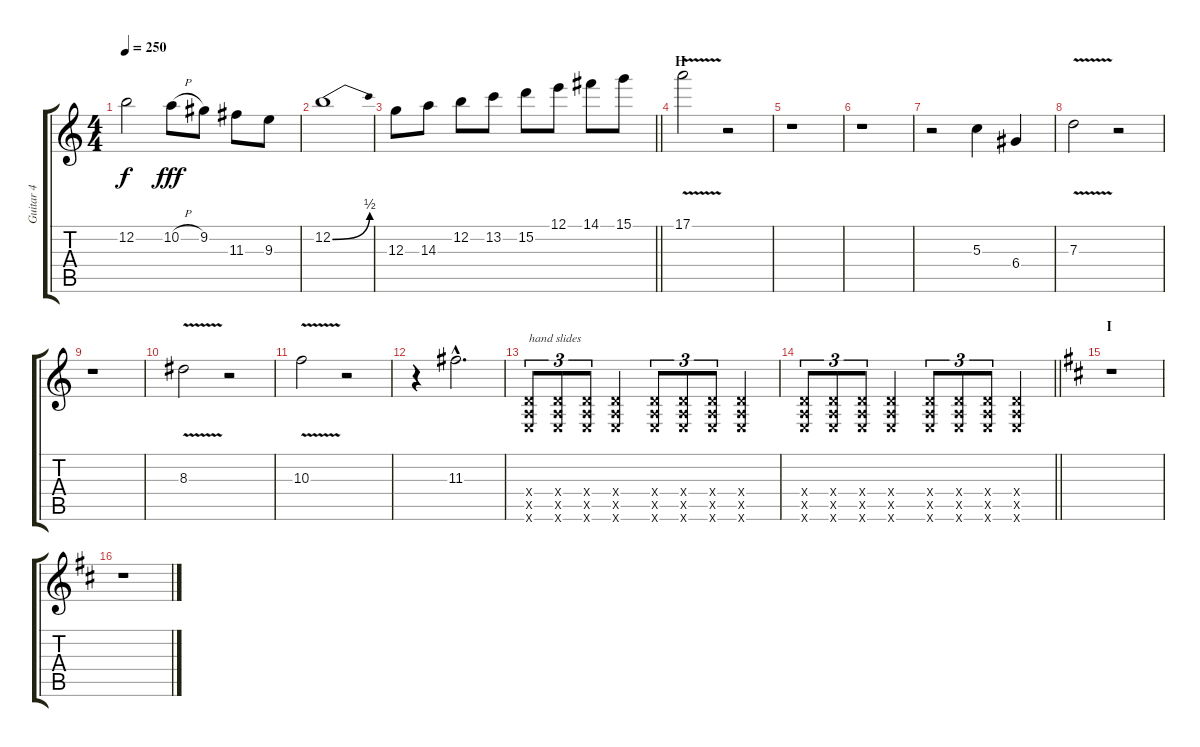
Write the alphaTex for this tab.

\track ("Guitar 4" "Guitar 4") {instrument distortionguitar}
\staff {score tabs}
\tuning (E4 B3 G3 D3 A2 E2) {hide}
\ts (4 4)
\tempo 250
\clef g2
\ks c
12.2{t}.2{dy f} 10.2{h}.8{dy fff} 9.2.8 11.3.8 9.3.8 |
12.2{be (bend 0 0 60 2)}.1 |
\barLineRight lightlight
12.3.8 14.3.8 12.2.8 13.2.8 15.2.8 12.1.8 14.1.8 15.1.8 |
\section ("" "H")
17.1{v}.2 r.2 |
r.1 |
r.1 |
r.2 5.3.4 6.4.4 |
7.3{v}.2 r.2 |
r.1 |
8.3{v}.2 r.2 |
10.3{v}.2 r.2 |
r.4 11.3{hac}.2{d} |
(0.4{x} 0.5{x} 0.6{x}).8{tu (3 2) txt "hand slides"} (0.4{x} 0.5{x} 0.6{x}).8{tu (3 2)} (0.4{x} 0.5{x} 0.6{x}).8{tu (3 2)} (0.4{x} 0.5{x} 0.6{x}).4 (0.4{x} 0.5{x} 0.6{x}).8{tu (3 2)} (0.4{x} 0.5{x} 0.6{x}).8{tu (3 2)} (0.4{x} 0.5{x} 0.6{x}).8{tu (3 2)} (0.4{x} 0.5{x} 0.6{x}).4 |
\barLineRight lightlight
(0.4{x} 0.5{x} 0.6{x}).8{tu (3 2)} (0.4{x} 0.5{x} 0.6{x}).8{tu (3 2)} (0.4{x} 0.5{x} 0.6{x}).8{tu (3 2)} (0.4{x} 0.5{x} 0.6{x}).4 (0.4{x} 0.5{x} 0.6{x}).8{tu (3 2)} (0.4{x} 0.5{x} 0.6{x}).8{tu (3 2)} (0.4{x} 0.5{x} 0.6{x}).8{tu (3 2)} (0.4{x} 0.5{x} 0.6{x}).4 |
\section ("" "I")
\ks d
r.1 |
r.1
